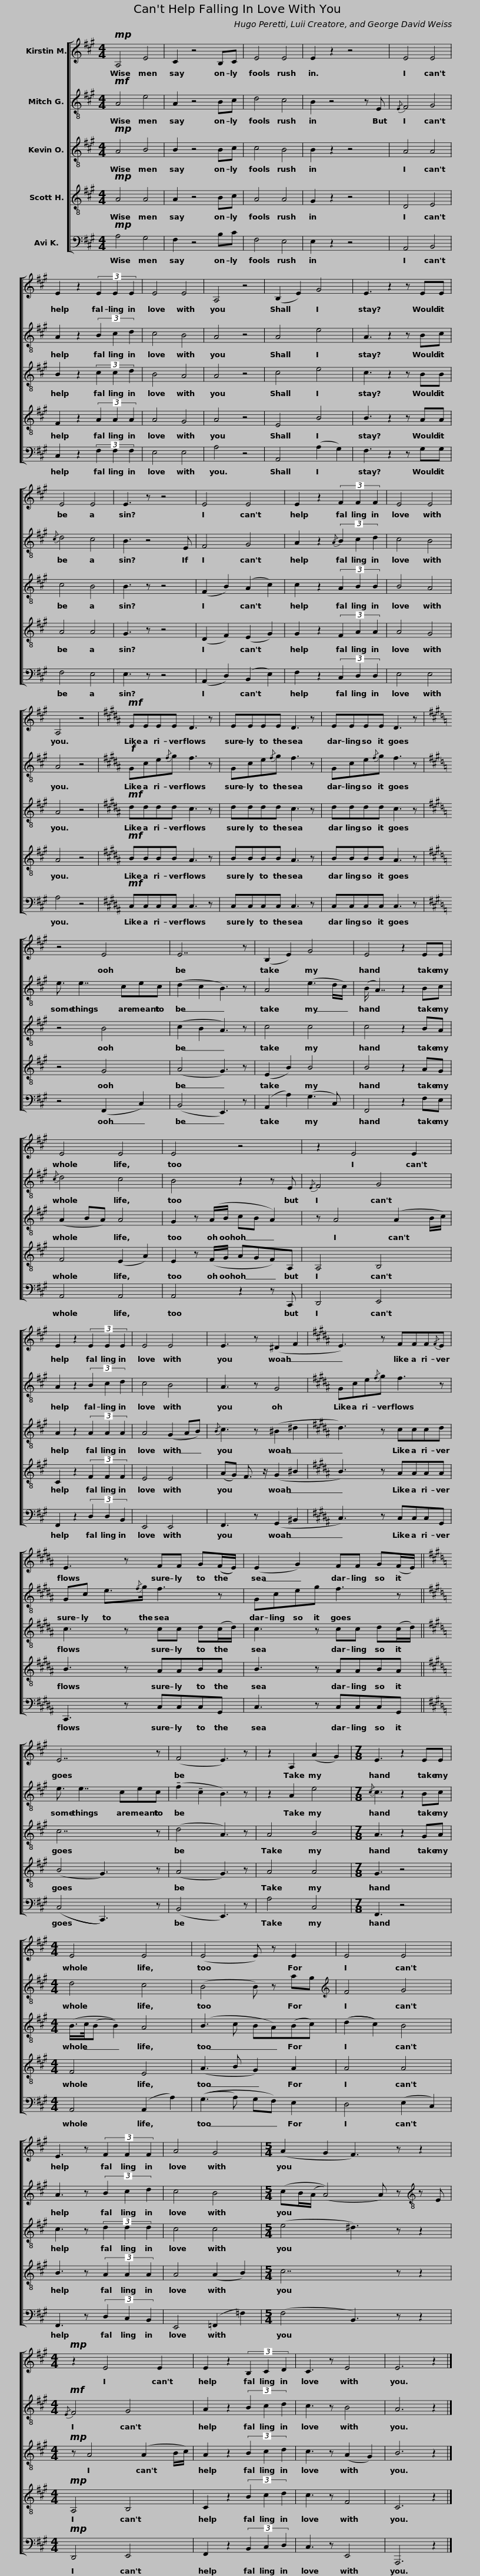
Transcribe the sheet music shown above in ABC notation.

X:1
%%score [ 1 2 3 4 5 ]
L:1/8
M:4/4
I:linebreak $
K:A
V:1 treble
V:2 treble-8
V:3 treble-8
V:4 treble-8
V:5 bass
V:1
!mp! A,4 E4 | C2 z4 B,C | E4 E4 | E2 z2 z4 | E4 E4 | %5
 E2 z2 (3E2 E2 E2 |$ E4 E4 | A,4 z4 | (B,2 E2) G4 | E3 z2 z EE | %10
 E4 E4 | E3 z z4 | E4 E4 |$ E2 z2 (3F2 F2 F2 | E4 E4 | %15
 A,4 z4 |[K:B]!mf! EEEE D3 z | EEEE D3 z |$ EEEE D3 z |[K:A] z4 E4 | %20
 E7 z | (B,2 E2) G4 |$ E4 z2 EE | E4 E4 | E4 z4 | %25
 z2 E4 E2 | E2 z2 (3E2 E2 E2 |$ E4 E4 | E3 z (^D2 F2 |[K:B] E3) z FFF{/F}E |$ %30
 E3 z FF G((F/E/)) | (E2 G2) FF G(F/E/) ||$[K:A] E7 z | (F4 E3) z | z2 A,2 (A2 G2) | %35
[M:7/8] E3 z2 EE |[M:4/4] E4 E4 |$ (E4 E) z E2 | E4 E4 | E3 z (3F2 F2 F2 | %40
 A4 G4 |[M:5/4] (A2 G2 F3) z z2 |$[M:4/4]!mp! z2 E4 E2 | E2 z2 (3B,2 C2 D2 | C3 z E4 | %45
 E6 z2 |] %46
V:2
!mf! A4 e4 | A2 z4 Bc | d4 c4 | B2 z4 z E |{/E} F4 G4 | %5
 A2 z2 (3B2 c2 d2 |$ c4 B4 | A4 z4 | A4 e4 | A3 z2 z Bc | %10
{/c} d4 c4 | B3 z4 E | F4 G4 |$ A2 z2{/A} (3B2 c2 d2 | c4 B4 | %15
 A4 z4 |[K:B]!f! Gce{/f}g f3 z | Gce{/f}g f3 z |$ Gce{/f}g f3 z |[K:A] e3/2 e7/2 cec | %20
 (d2 c2 B3) z | A4 (e3 d/c/) |$ (B/ A7/2) z2 Bc |{/c} d4 c4 | B4 z2 z E | %25
{/E} F4 G4 | A2 z2 (3B2 c2 d2 |$ c4 B4 | A3 z G4 |[K:B] Gce{/f}g f3 z |$ %30
 Gc e3/2{/f}g/ f3 z | Gceg f3 z ||$[K:A] e3/2 e7/2 cec | (!tenuto!f2 !tenuto!c2 B3) z | z2 A2 e4 | %35
[M:7/8]{/c} c3 z2 Bc |[M:4/4] d4 c4 |$ (B4 B) z ag |[K:treble] F4 G4 | A3 z (3B2 c2 d2 | %40
 c4 B4 |[M:5/4] (cB/(A/ (A4)) A) z[K:treble-8] z E |$[M:4/4]!mf!{/E} F4 G4 | A2 z2 (3B2 c2 d2 | c3 z B4 | %45
 A6 z2 |] %46
V:3
!mp! A4 B4 | B2 z4 Bc | c4 B4 | B2 z2 z4 | A4 A4 | %5
 B2 z2 (3c2 c2 d2 |$ B4 A4 | A4 z4 | c4 e4 | c3 z2 z BB | %10
 c4 B4 | B3 z z4 | (F2 B2) (A2 c2) |$ c2 z2 (3A2 B2 B2 | B4 A4 | %15
 A4 z4 |[K:B]!mf! dddd c3 z | dddd c3 z |$ dddd c3 z |[K:A] z4 B4 | %20
 (c2 B2 A3) z | c4 c4 |$ c4 z2 BA | (A2 BA) A4 | G2 z (A/B/ cB A2) | %25
 z A4 (A2 B/c/) | A2 z2 (3A2 A2 A2 |$ A4 (G2 AB) |{/B} c3 z (^B2 ^d2 |[K:B] d3) z cccd |$ %30
 c3 z cc d(c/d/) | c3 z cc d(c/d/) ||$[K:A] c7 z | (d4 A3) z | A4 B4 | %35
[M:7/8] A3 z2 GA |[M:4/4] (B/>c/(B B2)) A4 |$ (B3 c BA)(Bc) | ((d2 c2)) B4 | c3 z (3d2 d2 d2 | %40
 c4 c4 |[M:5/4] (e4 ^d3) z z2 |$[M:4/4]!mp! z A4 (A2 B/c/) | A2 z2 (3B2 c2 d2 | c3 z (A2 G2) | %45
 B6 z2 |] %46
V:4
!mp! A4 A4 | A2 z4 Bc | A4 A4 | G2 z2 z4 | D4 E4 | %5
 F2 z2 (3A2 A2 A2 |$ A4 G4 | A4 z4 | E4 B4 | B3 z2 z AA | %10
 A4 A4 | G3 z z4 | (D2 F2) (E2 G2) |$ G2 z2 (3F2 A2 A2 | A4 G4 | %15
 A4 z4 |[K:B]!mf! BBBB A3 z | BBBB A3 z |$ BBBB A3 z |[K:A] z4 G4 | %20
 (A4 G3) z | (E2 B2) B4 |$ B4 z2 AG | F4 (E2 A2) | E2 z (F/G/ AGF)A, | %25
 A,4 B,4 | C2 z2 (3F2 F2 F2 |$ E4 E4 | (AG) F3/2 z/ (G2 ^B2 |[K:B] B3) z AAAA |$ %30
 B3 z AABA | B3 z AABA ||$[K:A] (B4 G3) z | (A4 G3) z | A4 A4 | %35
[M:7/8] G3 z4 |[M:4/4] F4 E4 |$ (A3 B G2) A2 | A4 A4 | B3 z (3A2 A2 A2 | %40
 A4 (A2 B2) |[M:5/4] c7 z z2 |$[M:4/4]!mp! A,4 B,4 | C2 z2 (3B2 c2 d2 | c3 z F4 | %45
 C6 z2 |] %46
V:5
!mp! A,4 G,4 | F,2 z4 B,C | F,4 E,4 | E,2 z2 z4 | A,,4 B,,4 | %5
 C,2 z2 (3F,2 F,2 F,2 |$ E,4 E,4 | A,4 z4 | A,,4 (A,2 G,2) | F,3 z2 z G,G, | %10
 F,4 E,4 | E,3 z z4 | (A,,2 D,2) (B,,2 E,2) |$ F,2 z2 (3C,2 D,2 D,2 | E,4 E,4 | %15
 A,4 z4 |[K:B]!mf! C,C,C,C, C,3 z | C,C,C,C, C,3 z |$ C,C,C,C, C,3 z |[K:A] z4 (F,,2 C,2) | %20
 (B,,4 E,,3) z | (A,,2 A,2) (G,3 C,) |$ F,,4 z2 F,E, | A,,4 A,,4 | A,,4 z2 z C,, | %25
 D,,4 E,,4 | F,,2 z2 (3D,2 D,2 B,,2 |$ E,,4 E,,4 | F,,3 z (G,,2 ^B,,2 |[K:B] C,3) z C,C,C,G,, |$ %30
 C,,3 z C,C,C,G,, | C,3 z C,C,C,G,, ||$[K:A] ((C,4 C,,3)) z | (B,,4 E,,3) z | A,4 C,4 | %35
[M:7/8] F,,3 z4 |[M:4/4] A,,4 (A,,2 A,2) |$ ((G,3 A,) G,F,) E,2 | D,4 (E,2 C,2) | F,,3 z (3D,2 C,2 B,,2 | %40
 E,,4 (=F,,2 =F,2) |[M:5/4] (F,4 B,,3) z z2 |$[M:4/4]!mp! D,,4 E,,4 | F,,2 z2 (3B,,2 C,2 D,2 | C,3 z E,,4 | %45
 A,,,6 z2 |] %46
